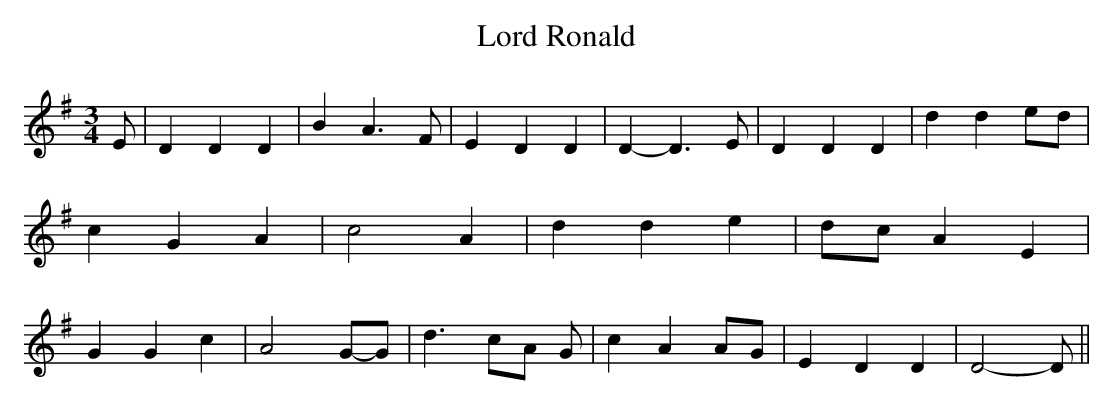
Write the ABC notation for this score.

X:1
T:Lord Ronald
M:3/4
L:1/4
K:G
 E/2| D D D| B A3/2 F/2| E D D| D- D3/2 E/2| D D D| d de/2-d/2| c G A|\
 c2 A| d d e|d/2-c/2 A E| G G c| A2G/2-G/2| d3/2 c/2A/2 G/2| c AA/2-G/2|\
 E D D| D2- D/2||
